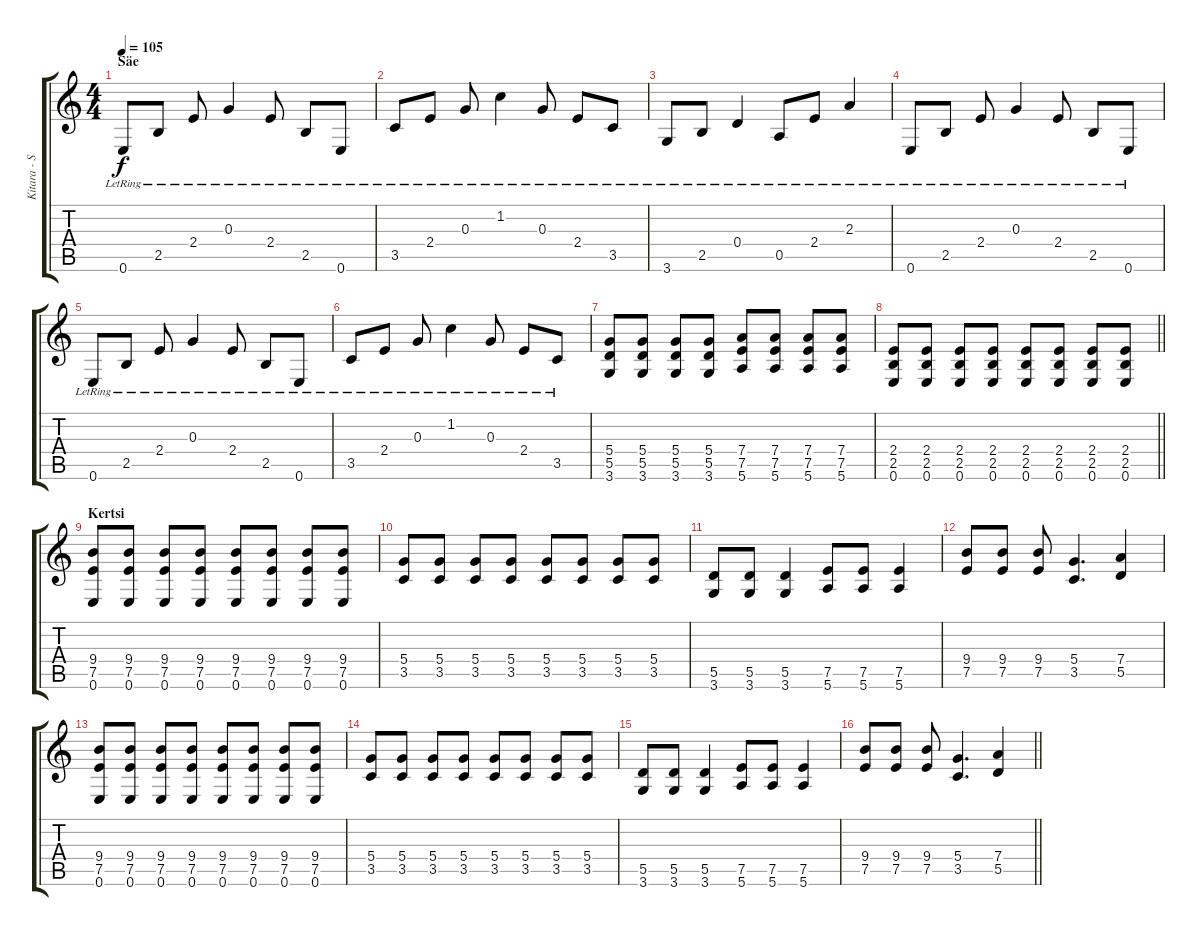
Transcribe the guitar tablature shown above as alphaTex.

\track ("Kitara - Särö" "Kitara - S") {instrument overdrivenguitar}
\staff {score tabs}
\tuning (E4 B3 G3 D3 A2 E2) {hide}
\ts (4 4)
\section ("" "Säe")
\tempo 105
\clef g2
\ks c
0.6{lr}.8{dy f volume 16 instrument electricguitarclean} 2.5{lr}.8 2.4{lr}.8 0.3{lr}.4 2.4{lr}.8 2.5{lr}.8 0.6{lr}.8 |
3.5{lr}.8 2.4{lr}.8 0.3{lr}.8 1.2{lr}.4 0.3{lr}.8 2.4{lr}.8 3.5{lr}.8 |
3.6{lr}.8 2.5{lr}.8 0.4{lr}.4 0.5{lr}.8 2.4{lr}.8 2.3{lr}.4 |
0.6{lr}.8 2.5{lr}.8 2.4{lr}.8 0.3{lr}.4 2.4{lr}.8 2.5{lr}.8 0.6{lr}.8 |
0.6{lr}.8 2.5{lr}.8 2.4{lr}.8 0.3{lr}.4 2.4{lr}.8 2.5{lr}.8 0.6{lr}.8 |
3.5{lr}.8 2.4{lr}.8 0.3{lr}.8 1.2{lr}.4 0.3{lr}.8 2.4{lr}.8 3.5{lr}.8 |
(5.4 5.5 3.6).8{volume 13 instrument overdrivenguitar} (5.4 5.5 3.6).8 (5.4 5.5 3.6).8 (5.4 5.5 3.6).8 (7.4 7.5 5.6).8 (7.4 7.5 5.6).8 (7.4 7.5 5.6).8 (7.4 7.5 5.6).8 |
\barLineRight lightlight
(2.4 2.5 0.6).8 (2.4 2.5 0.6).8 (2.4 2.5 0.6).8 (2.4 2.5 0.6).8 (2.4 2.5 0.6).8 (2.4 2.5 0.6).8 (2.4 2.5 0.6).8 (2.4 2.5 0.6).8 |
\section ("" "Kertsi")
(9.4 7.5 0.6).8 (9.4 7.5 0.6).8 (9.4 7.5 0.6).8 (9.4 7.5 0.6).8 (9.4 7.5 0.6).8 (9.4 7.5 0.6).8 (9.4 7.5 0.6).8 (9.4 7.5 0.6).8 |
(5.4 3.5).8 (5.4 3.5).8 (5.4 3.5).8 (5.4 3.5).8 (5.4 3.5).8 (5.4 3.5).8 (5.4 3.5).8 (5.4 3.5).8 |
(5.5 3.6).8 (5.5 3.6).8 (5.5 3.6).4 (7.5 5.6).8 (7.5 5.6).8 (7.5 5.6).4 |
(9.4 7.5).8 (9.4 7.5).8 (9.4 7.5).8 (5.4 3.5).4{d} (7.4 5.5).4 |
(9.4 7.5 0.6).8 (9.4 7.5 0.6).8 (9.4 7.5 0.6).8 (9.4 7.5 0.6).8 (9.4 7.5 0.6).8 (9.4 7.5 0.6).8 (9.4 7.5 0.6).8 (9.4 7.5 0.6).8 |
(5.4 3.5).8 (5.4 3.5).8 (5.4 3.5).8 (5.4 3.5).8 (5.4 3.5).8 (5.4 3.5).8 (5.4 3.5).8 (5.4 3.5).8 |
(5.5 3.6).8 (5.5 3.6).8 (5.5 3.6).4 (7.5 5.6).8 (7.5 5.6).8 (7.5 5.6).4 |
\barLineRight lightlight
(9.4 7.5).8 (9.4 7.5).8 (9.4 7.5).8 (5.4 3.5).4{d} (7.4 5.5).4
